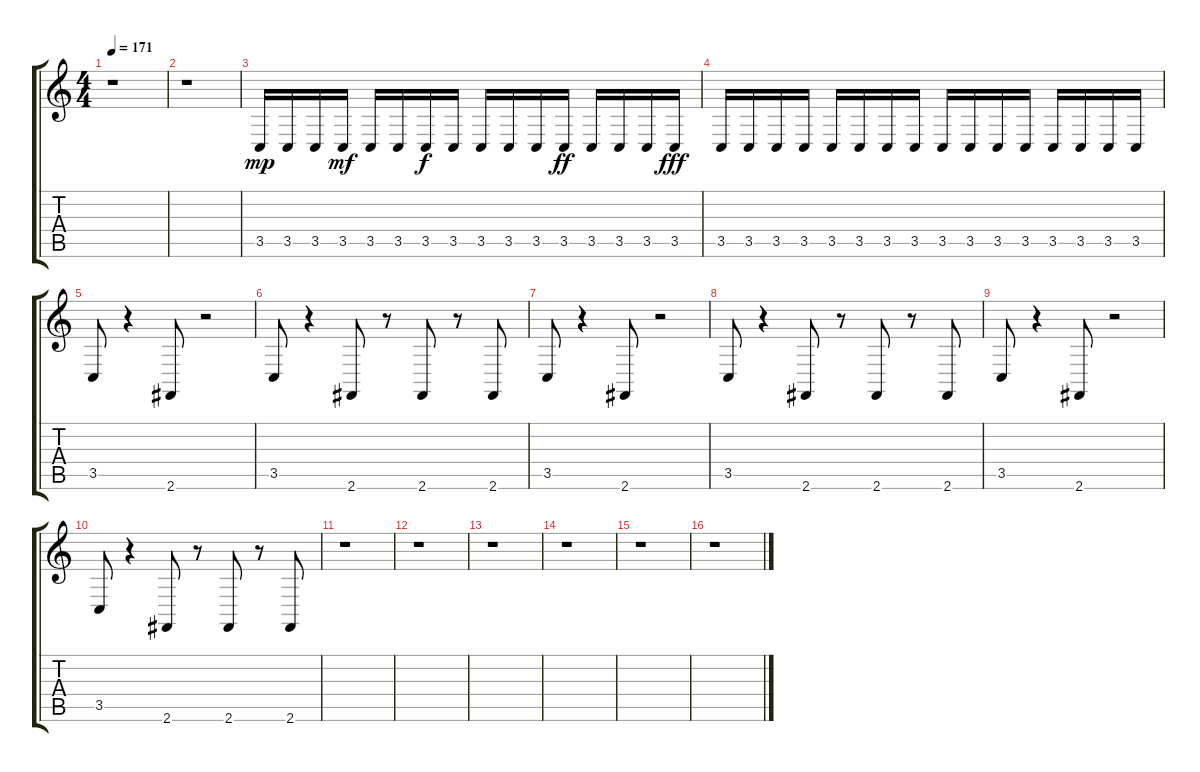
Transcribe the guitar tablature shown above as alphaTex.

\track "" {instrument timpani}
\staff {score tabs}
\tuning (E4 B3 G3 D3 A2 E2) {hide}
\ts (4 4)
\tempo 171
\clef g2
\ks c
r.1{dy mp instrument timpani} |
r.1 |
3.5.16 3.5.16 3.5.16 3.5.16{dy mf} 3.5.16 3.5.16 3.5.16{dy f} 3.5.16 3.5.16 3.5.16 3.5.16 3.5.16{dy ff} 3.5.16 3.5.16 3.5.16 3.5.16{dy fff} |
3.5.16 3.5.16 3.5.16 3.5.16 3.5.16 3.5.16 3.5.16 3.5.16 3.5.16 3.5.16 3.5.16 3.5.16 3.5.16 3.5.16 3.5.16 3.5.16 |
3.5.8 r.4 2.6.8 r.2 |
3.5.8 r.4 2.6.8 r.8 2.6.8 r.8 2.6.8 |
3.5.8 r.4 2.6.8 r.2 |
3.5.8 r.4 2.6.8 r.8 2.6.8 r.8 2.6.8 |
3.5.8 r.4 2.6.8 r.2 |
3.5.8 r.4 2.6.8 r.8 2.6.8 r.8 2.6.8 |
r.1 |
r.1 |
r.1 |
r.1 |
r.1 |
r.1
